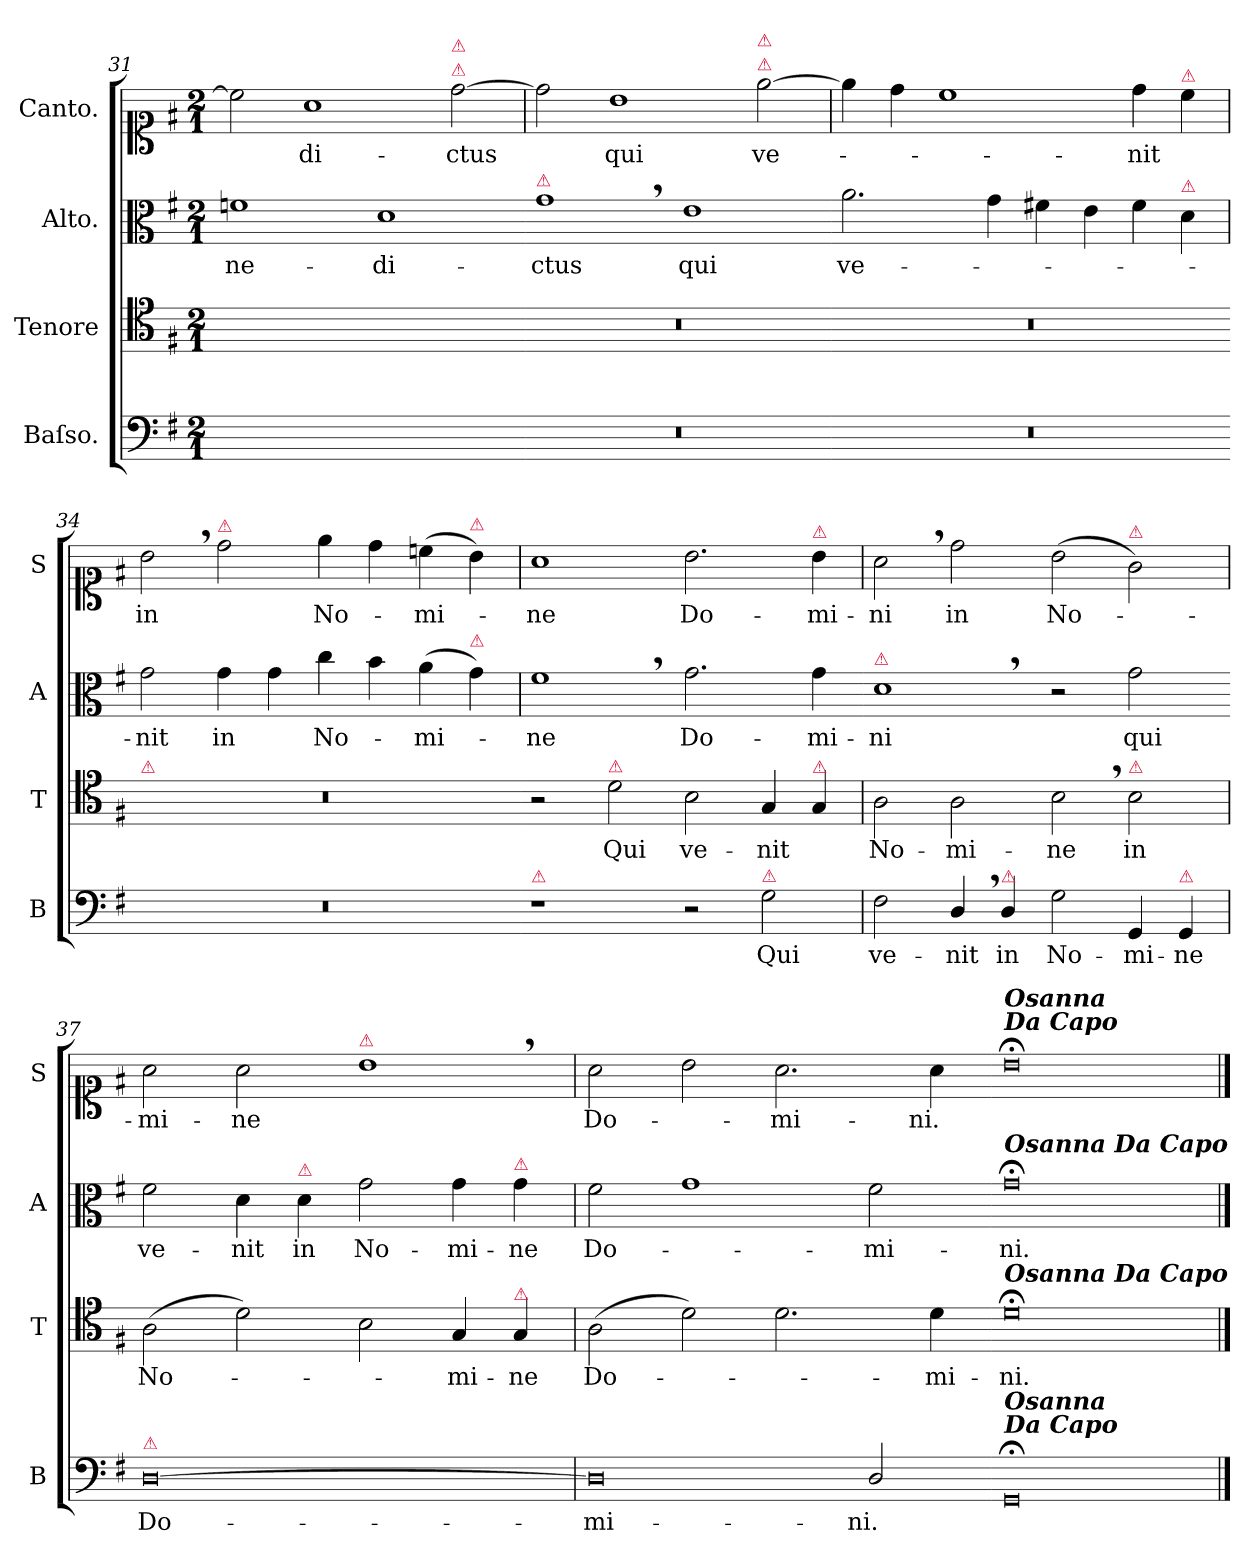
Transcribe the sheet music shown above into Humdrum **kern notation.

**kern	**text	**kern	**text	**kern	**text	**kern	**text
*part4	*part4	*part3	*part3	*part2	*part2	*part1	*part1
*staff4	*staff4	*staff3	*staff3	*staff2	*staff2	*staff1	*staff1
*I"Baſso.	*	*I"Tenore	*	*I"Alto.	*	*I"Canto.	*
*I'B	*	*I'T	*	*I'A	*	*I'S	*
*clefF4	*	*clefC4	*	*clefC3	*	*clefC1	*
*k[f#]	*	*k[f#]	*	*k[f#]	*	*k[f#]	*
*G:	*	*G:	*	*G:	*	*G:	*
*M2/1	*	*M2/1	*	*M2/1	*	*M2/1	*
=31	=31	=31	=31	=31	=31	=31	=31
0ryy	.	0ryy	.	1fn	-ne-	2cc\]	.
.	.	.	.	.	.	1a	-di-
.	.	.	.	1d	-di-	.	.
!	!	!	!	!	!	!LO:TX:a:color=crimson:t=⚠	!
!	!	!	!	!	!	!LO:TX:a:color=crimson:t=⚠	!
.	.	.	.	.	.	[2dd\	-ctus
=32-	=32	=32-	=32	=32-	=32	=32	=32
!	!	!	!	!LO:TX:a:color=crimson:t=⚠	!	!	!
0r	.	0r	.	1g,<	-ctus	2dd\]	.
.	.	.	.	.	.	1b	qui
.	.	.	.	1e	qui	.	.
!	!	!	!	!	!	!LO:TX:a:color=crimson:t=⚠	!
!	!	!	!	!	!	!LO:TX:a:color=crimson:t=⚠	!
.	.	.	.	.	.	[2ee\	ve-
=33-	=33	=33-	=33	=33-	=33	=33	=33
0r	.	0r	.	2.a\	ve-	4ee\]	.
.	.	.	.	.	.	4dd\	.
.	.	.	.	.	.	1cc	.
.	.	.	.	4g\	.	.	.
.	.	.	.	4f#X\	.	.	.
.	.	.	.	4e\	.	.	.
.	.	.	.	4f#\	.	4dd\	-nit
!	!	!	!	!	!	!LO:TX:a:color=crimson:t=⚠	!
!	!	!	!	!LO:TX:a:color=crimson:t=⚠	!	!	!
.	.	.	.	4d\	.	4cc\	.
=34-	=34	=34-	=34	=34	=34	=34	=34
!	!	!LO:TX:a:color=crimson:t=⚠	!	!	!	!	!
0r	.	0r	.	2g\	-nit	2b,<\	in
!	!	!	!	!	!	!LO:TX:a:color=crimson:t=⚠	!
.	.	.	.	4g\	in	2dd\	.
.	.	.	.	4g\	.	.	.
.	.	.	.	4cc\	No-	4ee\	No-
.	.	.	.	4b\	.	4dd\	.
.	.	.	.	(>4a\	-mi-	(>4ccn\	-mi-
!	!	!	!	!	!	!LO:TX:a:color=crimson:t=⚠	!
!	!	!	!	!LO:TX:a:color=crimson:t=⚠	!	!	!
.	.	.	.	4g\)	.	4b\)	.
=35-	=35	=35	=35	=35	=35	=35	=35
!LO:TX:a:color=crimson:t=⚠	!	!	!	!	!	!	!
1r	.	2r	.	1f#,<	-ne	1a	-ne
!	!	!LO:TX:a:color=crimson:t=⚠	!	!	!	!	!
.	.	2d\	Qui	.	.	.	.
2r	.	2B\	ve-	2.g\	Do-	2.b\	Do-
!LO:TX:a:color=crimson:t=⚠	!	!	!	!	!	!	!
2G\	Qui	4G/	-nit	.	.	.	.
!	!	!	!	!	!	!LO:TX:a:color=crimson:t=⚠	!
!	!	!LO:TX:a:color=crimson:t=⚠	!	!	!	!	!
.	.	4G/	.	4g\	-mi-	4b\	-mi-
=36	=36	=36	=36	=36-	=36	=36	=36
!	!	!	!	!LO:TX:a:color=crimson:t=⚠	!	!	!
2F#\	ve-	2A\	No-	1d,<	-ni	2a,<\	-ni
4D,</	-nit	2A\	-mi-	.	.	2dd\	in
!LO:TX:a:color=crimson:t=⚠	!	!	!	!	!	!	!
4D/	in	.	.	.	.	.	.
2G\	No-	2B,<\	-ne	2r	.	(>2b\	No-
!	!	!	!	!	!	!LO:TX:a:color=crimson:t=⚠	!
!	!	!LO:TX:a:color=crimson:t=⚠	!	!	!	!	!
4GG/	-mi-	2B\	in	2g\	qui	2g\)	.
!LO:TX:a:color=crimson:t=⚠	!	!	!	!	!	!	!
4GG/	-ne	.	.	.	.	.	.
=37	=37	=37	=37	=37-	=37	=37	=37
!LO:TX:a:color=crimson:t=⚠	!	!	!	!	!	!	!
[0D	Do-	(>2A\	No-	2f#\	ve-	2a\	-mi-
.	.	2d\)	.	4d\	-nit	2a\	-ne
!	!	!	!	!LO:TX:a:color=crimson:t=⚠	!	!	!
.	.	.	.	4d\	in	.	.
!	!	!	!	!	!	!LO:TX:a:color=crimson:t=⚠	!
.	.	2B\	.	2g\	No-	1b,<	.
.	.	4G/	-mi-	4g\	-mi-	.	.
!	!	!	!	!LO:TX:a:color=crimson:t=⚠	!	!	!
!	!	!LO:TX:a:color=crimson:t=⚠	!	!	!	!	!
.	.	4G/	-ne	4g\	-ne	.	.
=38	=38	=38	=38	=38	=38	=38	=38
!LO:N:vis=0	!	!	!	!	!	!	!
1.D]	-mi-	(>2A\	Do-	2f#\	Do-	2a\	Do-
.	.	2d\)	.	1g	.	2b\	.
.	.	2.d\	.	.	.	2.a\	-mi-
2D/	-ni.	.	.	2f#\	-mi-	.	.
.	.	4d\	-mi-	.	.	4a\	-ni.
=39-	=39-	=39-	=39-	=39-	=39-	=39-	=39-
!	!	!	!	!	!	!LO:TX:a:Bi:t=Osanna \nDa Capo	!
!	!	!	!	!LO:TX:a:Bi:t=Osanna Da Capo	!	!	!
!	!	!LO:TX:a:Bi:t=Osanna Da Capo	!	!	!	!	!
!LO:TX:a:Bi:t=Osanna \nDa Capo	!	!	!	!	!	!	!
0GG;<	.	0d;<	-ni.	0g;	-ni.	0b;	.
==	==	==	==	==	==	==	==
*-	*-	*-	*-	*-	*-	*-	*-
